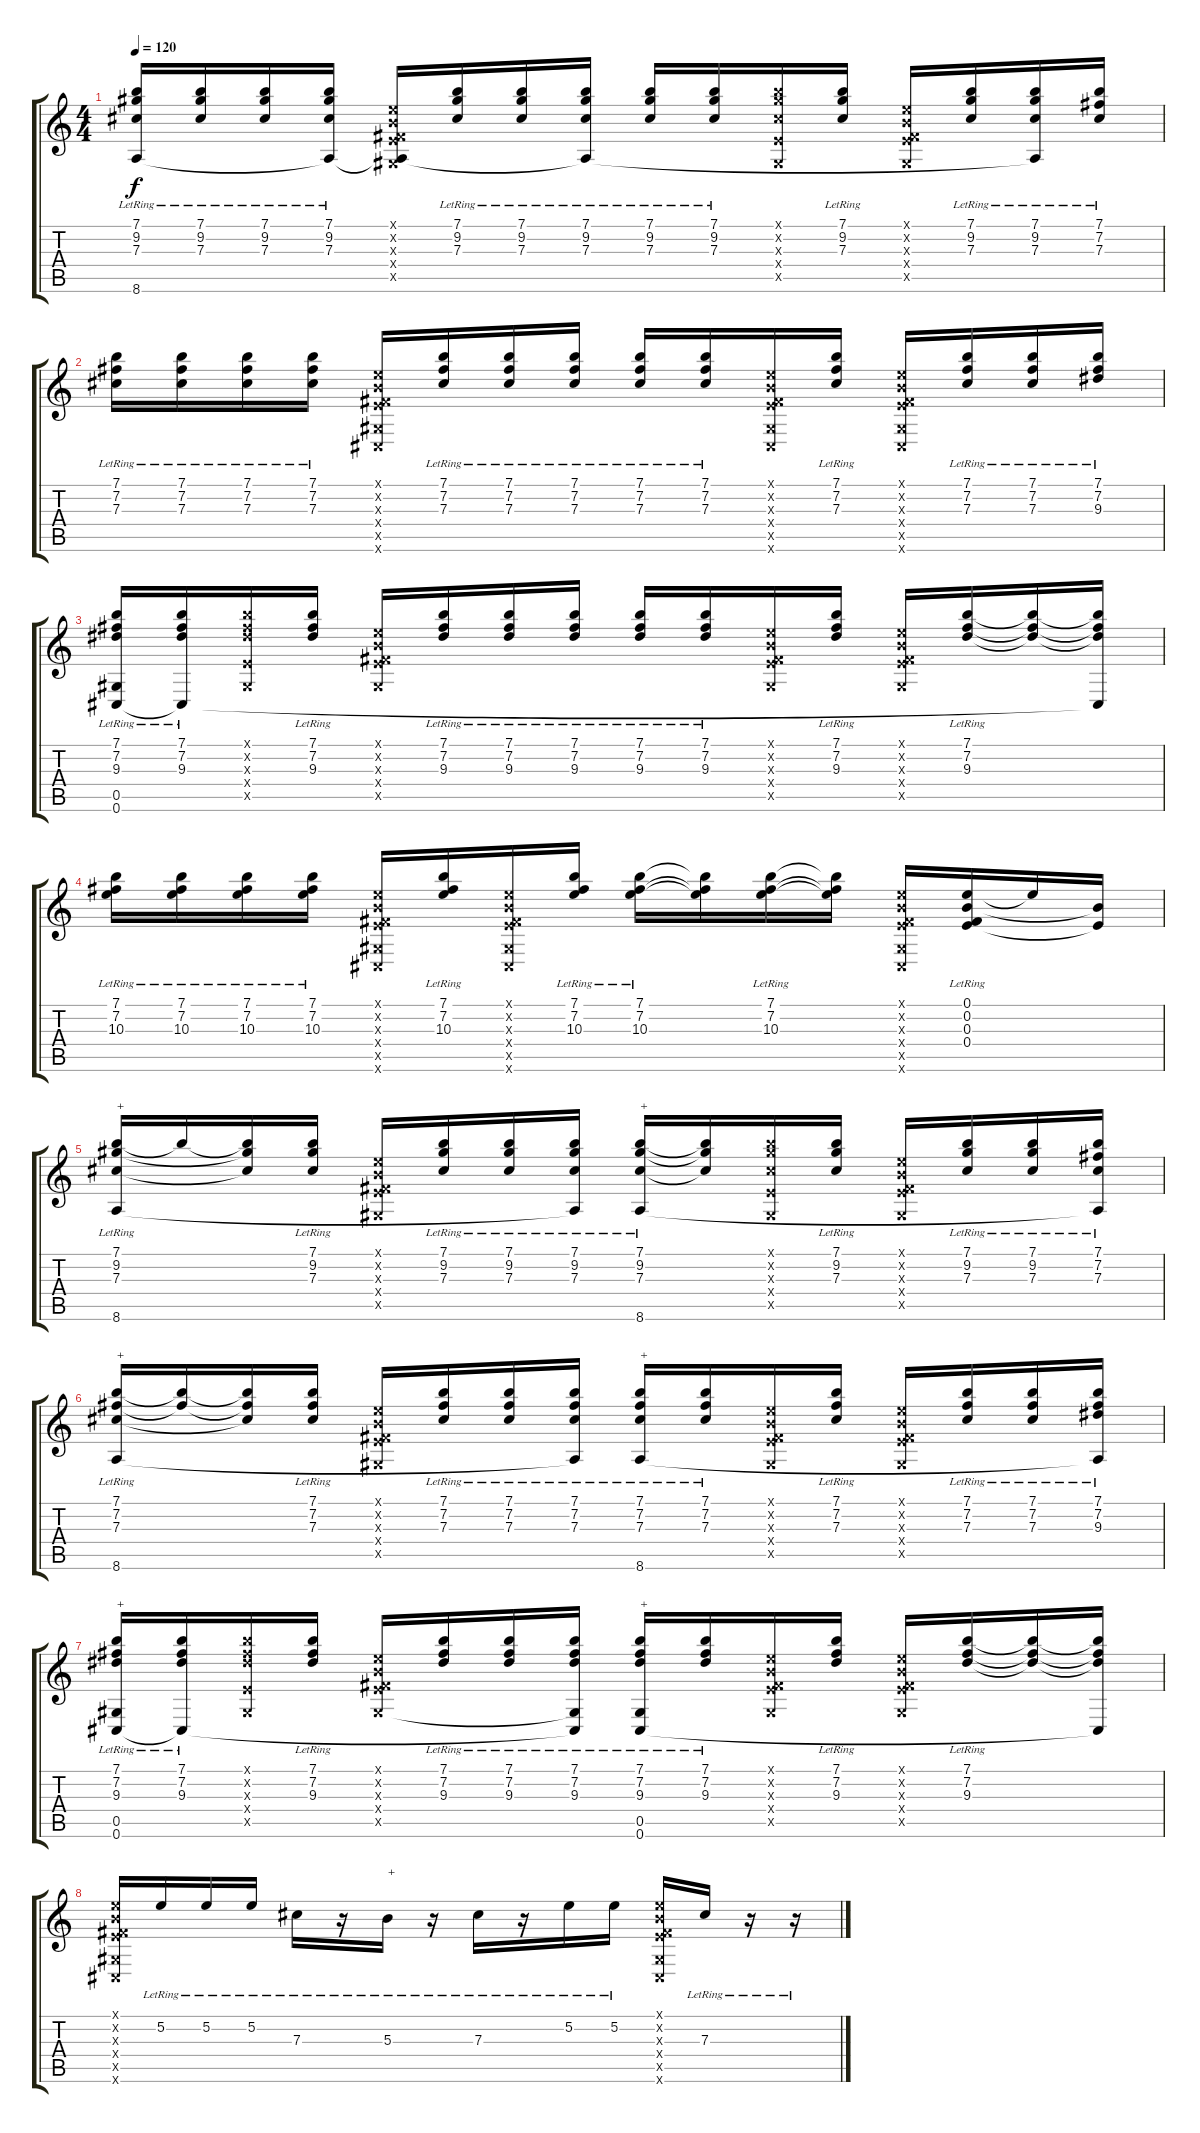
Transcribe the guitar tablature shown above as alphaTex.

\track "" {instrument acousticguitarsteel}
\staff {score tabs}
\tuning (E4 B3 Gb3 E3 Ab2 Db2) {hide}
\ts (4 4)
\tempo 120
\clef g2
\ks c
(7.1{lr} 9.2{lr} 7.3{lr} 8.6{lr}).16{dy f} (7.1{lr} 9.2{lr} 7.3{lr}).16 (7.1{lr} 9.2{lr} 7.3{lr}).16 (7.1{lr} 9.2{lr} 7.3{lr} 8.6{t}).16 (0.1{x} 0.2{x} 0.3{x} 0.4{x} 0.5{x} 8.6{t}).16 (7.1{lr} 9.2{lr} 7.3{lr}).16 (7.1{lr} 9.2{lr} 7.3{lr}).16 (7.1{lr} 9.2{lr} 7.3{lr} 8.6{t}).16 (7.1{lr} 9.2{lr} 7.3{lr}).16 (7.1{lr} 9.2{lr} 7.3{lr}).16 (7.1{x} 9.2{x} 7.3{x} 0.4{x} 0.5{x}).16 (7.1{lr} 9.2{lr} 7.3{lr}).16 (0.1{x} 0.2{x} 0.3{x} 0.4{x} 0.5{x}).16 (7.1{lr} 9.2{lr} 7.3{lr}).16 (7.1{lr} 9.2{lr} 7.3{lr} 8.6{t}).16 (7.1{lr} 7.2{lr} 7.3{lr}).16 |
(7.1{lr} 7.2{lr} 7.3{lr}).16 (7.1{lr} 7.2{lr} 7.3{lr}).16 (7.1{lr} 7.2{lr} 7.3{lr}).16 (7.1{lr} 7.2{lr} 7.3{lr}).16 (0.1{x} 0.2{x} 0.3{x} 0.4{x} 0.5{x} 0.6{x}).16 (7.1{lr} 7.2{lr} 7.3{lr}).16 (7.1{lr} 7.2{lr} 7.3{lr}).16 (7.1{lr} 7.2{lr} 7.3{lr}).16 (7.1{lr} 7.2{lr} 7.3{lr}).16 (7.1{lr} 7.2{lr} 7.3{lr}).16 (0.1{x} 0.2{x} 0.3{x} 0.4{x} 0.5{x} 0.6{x}).16 (7.1{lr} 7.2{lr} 7.3{lr}).16 (0.1{x} 0.2{x} 0.3{x} 0.4{x} 0.5{x} 0.6{x}).16 (7.1{lr} 7.2{lr} 7.3{lr}).16 (7.1{lr} 7.2{lr} 7.3{lr}).16 (7.1{lr} 7.2{lr} 9.3{lr}).16 |
(7.1{lr} 7.2{lr} 9.3{lr} 0.5{lr} 0.6{lr}).16 (7.1{lr} 7.2{lr} 9.3{lr} 0.6{t}).16 (7.1{x} 7.2{x} 9.3{x} 0.4{x} 0.5{x}).16 (7.1{lr} 7.2{lr} 9.3{lr}).16 (0.1{x} 0.2{x} 0.3{x} 0.4{x} 0.5{x}).16 (7.1{lr} 7.2{lr} 9.3{lr}).16 (7.1{lr} 7.2{lr} 9.3{lr}).16 (7.1{lr} 7.2{lr} 9.3{lr}).16 (7.1{lr} 7.2{lr} 9.3{lr}).16 (7.1{lr} 7.2{lr} 9.3{lr}).16 (0.1{x} 0.2{x} 0.3{x} 0.4{x} 0.5{x}).16 (7.1{lr} 7.2{lr} 9.3{lr}).16 (0.1{x} 0.2{x} 0.3{x} 0.4{x} 0.5{x}).16 (7.1{lr} 7.2{lr} 9.3{lr}).16 (7.1{t} 7.2{t} 9.3{t}).16 (7.1{t} 7.2{t} 9.3{t} 0.6{t}).16 |
(7.1{lr} 7.2{lr} 10.3{lr}).16 (7.1{lr} 7.2{lr} 10.3{lr}).16 (7.1{lr} 7.2{lr} 10.3{lr}).16 (7.1{lr} 7.2{lr} 10.3{lr}).16 (0.1{x} 0.2{x} 0.3{x} 0.4{x} 0.5{x} 0.6{x}).16 (7.1{lr} 7.2{lr} 10.3{lr}).16 (0.1{x} 0.2{x} 0.3{x} 0.4{x} 0.5{x} 0.6{x}).16 (7.1{lr} 7.2{lr} 10.3{lr}).16 (7.1{lr} 7.2{lr} 10.3{lr}).16 (7.1{t} 7.2{t} 10.3{t}).16 (7.1{lr} 7.2{lr} 10.3{lr}).16 (7.1{t} 7.2{t} 10.3{t}).16 (0.1{x} 0.2{x} 0.3{x} 0.4{x} 0.5{x} 0.6{x}).16 (0.1{lr} 0.2{lr} 0.3{lr} 0.4{lr}).16 0.1{t}.16 (0.2{t} 0.4{t}).16 |
(7.1{lr} 9.2{lr} 7.3{lr} 8.6{lr}).16{txt "+"} 7.1{t}.16 (7.1{t} 9.2{t} 7.3{t}).16 (7.1{lr} 9.2{lr} 7.3{lr}).16 (0.1{x} 0.2{x} 0.3{x} 0.4{x} 0.5{x}).16 (7.1{lr} 9.2{lr} 7.3{lr}).16 (7.1{lr} 9.2{lr} 7.3{lr}).16 (7.1{lr} 9.2{lr} 7.3{lr} 8.6{t}).16 (7.1{lr} 9.2{lr} 7.3{lr} 8.6{lr}).16{txt "+"} (7.1{t} 9.2{t} 7.3{t}).16 (7.1{x} 9.2{x} 7.3{x} 0.4{x} 0.5{x}).16 (7.1{lr} 9.2{lr} 7.3{lr}).16 (0.1{x} 0.2{x} 0.3{x} 0.4{x} 0.5{x}).16 (7.1{lr} 9.2{lr} 7.3{lr}).16 (7.1{lr} 9.2{lr} 7.3{lr}).16 (7.1{lr} 7.2{lr} 7.3{lr} 8.6{t}).16 |
(7.1{lr} 7.2{lr} 7.3{lr} 8.6{lr}).16{txt "+"} (7.1{t} 7.2{t}).16 (7.1{t} 7.2{t} 7.3{t}).16 (7.1{lr} 7.2{lr} 7.3{lr}).16 (0.1{x} 0.2{x} 0.3{x} 0.4{x} 0.5{x}).16 (7.1{lr} 7.2{lr} 7.3{lr}).16 (7.1{lr} 7.2{lr} 7.3{lr}).16 (7.1{lr} 7.2{lr} 7.3{lr} 8.6{t}).16 (7.1{lr} 7.2{lr} 7.3{lr} 8.6{lr}).16{txt "+"} (7.1{lr} 7.2{lr} 7.3{lr}).16 (0.1{x} 0.2{x} 0.3{x} 0.4{x} 0.5{x}).16 (7.1{lr} 7.2{lr} 7.3{lr}).16 (0.1{x} 0.2{x} 0.3{x} 0.4{x} 0.5{x}).16 (7.1{lr} 7.2{lr} 7.3{lr}).16 (7.1{lr} 7.2{lr} 7.3{lr}).16 (7.1{lr} 7.2{lr} 9.3{lr} 8.6{t}).16 |
(7.1{lr} 7.2{lr} 9.3{lr} 0.5{lr} 0.6{lr}).16{txt "+"} (7.1{lr} 7.2{lr} 9.3{lr} 0.6{t}).16 (7.1{x} 7.2{x} 9.3{x} 0.4{x} 0.5{x}).16 (7.1{lr} 7.2{lr} 9.3{lr}).16 (0.1{x} 0.2{x} 0.3{x} 0.4{x} 0.5{x}).16 (7.1{lr} 7.2{lr} 9.3{lr}).16 (7.1{lr} 7.2{lr} 9.3{lr}).16 (7.1{lr} 7.2{lr} 9.3{lr} 0.5{t} 0.6{t}).16 (7.1{lr} 7.2{lr} 9.3{lr} 0.5{lr} 0.6{lr}).16{txt "+"} (7.1{lr} 7.2{lr} 9.3{lr}).16 (0.1{x} 0.2{x} 0.3{x} 0.4{x} 0.5{x}).16 (7.1{lr} 7.2{lr} 9.3{lr}).16 (0.1{x} 0.2{x} 0.3{x} 0.4{x} 0.5{x}).16 (7.1{lr} 7.2{lr} 9.3{lr}).16 (7.1{t} 7.2{t} 9.3{t}).16 (7.1{t} 7.2{t} 9.3{t} 0.6{t}).16 |
(0.1{x} 0.2{x} 0.3{x} 0.4{x} 0.5{x} 0.6{x}).16 5.2{lr}.16 5.2{lr}.16 5.2{lr}.16 7.3{lr}.16 r.16 5.3{lr}.16{txt "+"} r.16 7.3{lr}.16 r.16 5.2{lr}.16 5.2{lr}.16 (0.1{x} 0.2{x} 0.3{x} 0.4{x} 0.5{x} 0.6{x}).16 7.3{lr}.16 r.16 r.16
